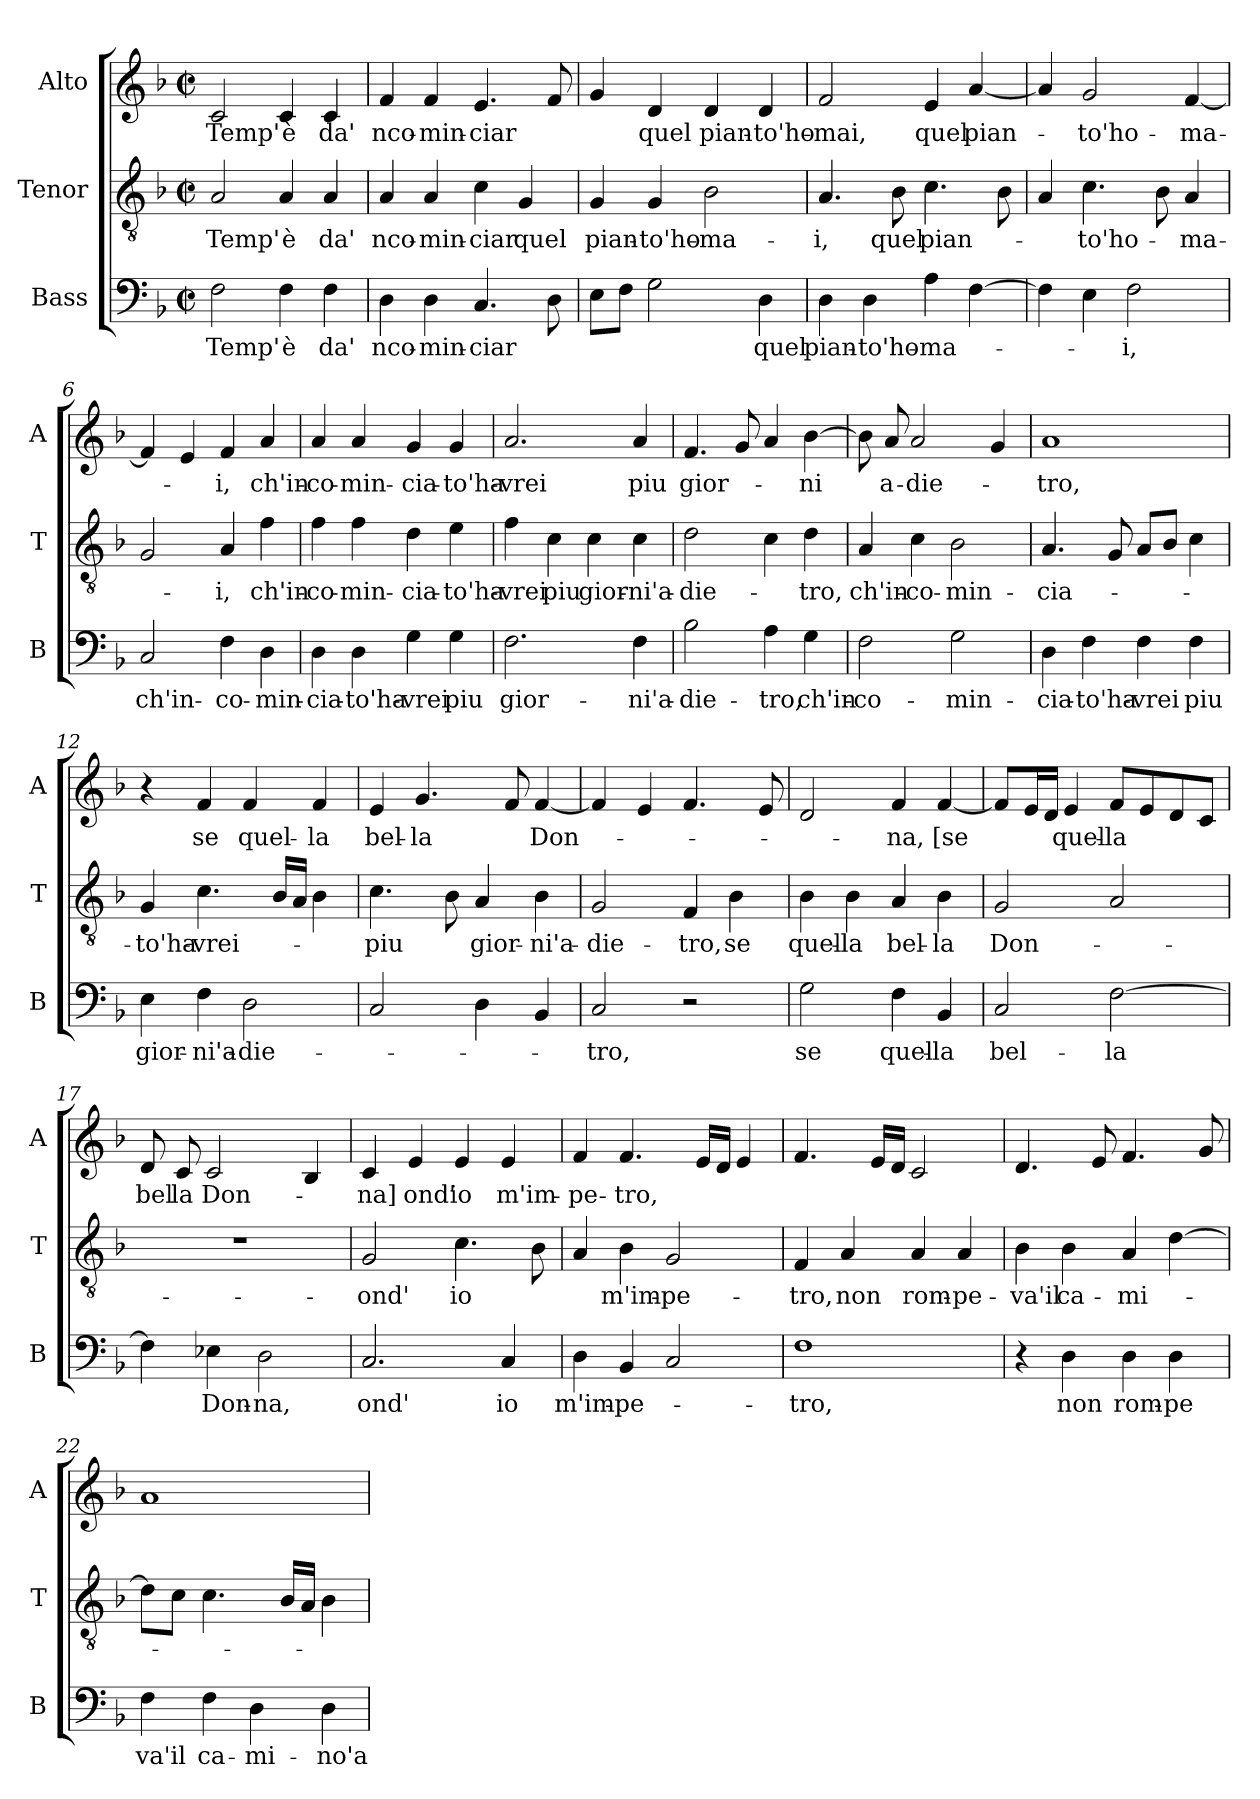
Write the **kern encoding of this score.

**kern	**text	**kern	**text	**kern	**text
*part3	*part3	*part2	*part2	*part1	*part1
*staff3	*staff3	*staff2	*staff2	*staff1	*staff1
*I"Bass	*	*I"Tenor	*	*I"Alto	*
*I'B	*	*I'T	*	*I'A	*
*clefF4	*	*clefGv2	*	*clefG2	*
*k[b-]	*	*k[b-]	*	*k[b-]	*
*F:	*	*F:	*	*F:	*
*M2/2	*	*M2/2	*	*M2/2	*
*met(c|)	*	*met(c|)	*	*met(c|)	*
=1	=1	=1	=1	=1	=1
!	!LO:LY:b	!	!LO:LY:b	!	!LO:LY:b
2F\	Temp'	2A/	Temp'	2c/	Temp'
!	!LO:LY:b	!	!LO:LY:b	!	!LO:LY:b
4F\	è	4A/	è	4c/	è
!	!LO:LY:b	!	!LO:LY:b	!	!LO:LY:b
4F\	da'	4A/	da'	4c/	da'
=2	=2	=2	=2	=2	=2
!	!LO:LY:b	!	!LO:LY:b	!	!LO:LY:b
4D\	nco-	4A/	nco-	4f/	nco-
!	!LO:LY:b	!	!LO:LY:b	!	!LO:LY:b
4D\	-min-	4A/	-min-	4f/	-min-
!	!LO:LY:b	!	!LO:LY:b	!	!LO:LY:b
4.C/	-ciar	4c\	-ciar	4.e/	-ciar
!	!	!	!LO:LY:b	!	!
.	.	4G/	quel	.	.
8D\	.	.	.	8f/	.
=3	=3	=3	=3	=3	=3
!	!	!	!LO:LY:b	!	!
8E\L	.	4G/	pian-	4g/	.
8F\J	.	.	.	.	.
!	!	!	!LO:LY:b	!	!LO:LY:b
2G\	.	4G/	-to'ho-	4d/	quel
!	!	!	!LO:LY:b	!	!LO:LY:b
.	.	2B-\	-ma-	4d/	pian-
!	!LO:LY:b	!	!	!	!LO:LY:b
4D\	quel	.	.	4d/	-to'ho-
=4	=4	=4	=4	=4	=4
!	!LO:LY:b	!	!LO:LY:b	!	!LO:LY:b
4D\	pian-	4.A/	-i,	2f/	-mai,
!	!LO:LY:b	!	!	!	!
4D\	-to'ho-	.	.	.	.
!	!	!	!LO:LY:b	!	!
.	.	8B-\	quel	.	.
!	!LO:LY:b	!	!LO:LY:b	!	!LO:LY:b
4A\	-ma-	4.c\	pian-	4e/	quel
!	!	!	!	!	!LO:LY:b
[4F\	.	.	.	[4a/	pian-
.	.	8B-\	.	.	.
!!LO:LB:g=z
=5	=5	=5	=5	=5	=5
4F\]	.	4A/	.	4a/]	.
!	!	!	!LO:LY:b	!	!LO:LY:b
4E\	.	4.c\	-to'ho-	2g/	-to'ho-
!	!LO:LY:b	!	!	!	!
2F\	-i,	.	.	.	.
.	.	8B-\	.	.	.
!	!	!	!LO:LY:b	!	!LO:LY:b
.	.	4A/	-ma-	[4f/	-ma-
=6	=6	=6	=6	=6	=6
!	!LO:LY:b	!	!	!	!
2C/	ch'in-	2G/	.	4f/]	.
.	.	.	.	4e/	.
!	!LO:LY:b	!	!LO:LY:b	!	!LO:LY:b
4F\	-co-	4A/	-i,	4f/	-i,
!	!LO:LY:b	!	!LO:LY:b	!	!LO:LY:b
4D\	-min-	4f\	ch'in-	4a/	ch'in-
=7	=7	=7	=7	=7	=7
!	!LO:LY:b	!	!LO:LY:b	!	!LO:LY:b
4D\	-cia-	4f\	-co-	4a/	-co-
!	!LO:LY:b	!	!LO:LY:b	!	!LO:LY:b
4D\	-to'ha-	4f\	-min-	4a/	-min-
!	!LO:LY:b	!	!LO:LY:b	!	!LO:LY:b
4G\	-vrei	4d\	-cia-	4g/	-cia-
!	!LO:LY:b	!	!LO:LY:b	!	!LO:LY:b
4G\	piu	4e\	-to'ha-	4g/	-to'ha-
=8	=8	=8	=8	=8	=8
!	!LO:LY:b	!	!LO:LY:b	!	!LO:LY:b
2.F\	gior-	4f\	-vrei	2.a/	-vrei
!	!	!	!LO:LY:b	!	!
.	.	4c\	piu	.	.
!	!	!	!LO:LY:b	!	!
.	.	4c\	gior-	.	.
!	!LO:LY:b	!	!LO:LY:b	!	!LO:LY:b
4F\	-ni'a-	4c\	-ni'a-	4a/	piu
=9	=9	=9	=9	=9	=9
!	!LO:LY:b	!	!LO:LY:b	!	!LO:LY:b
2B-\	-die-	2d\	-die-	4.f/	gior-
.	.	.	.	8g/	.
!	!LO:LY:b	!	!	!	!
4A\	-tro,	4c\	.	4a/	.
!	!LO:LY:b	!	!LO:LY:b	!	!LO:LY:b
4G\	ch'in-	4d\	-tro,	[4b-\	-ni
!!LO:LB:g=z
=10	=10	=10	=10	=10	=10
!	!LO:LY:b	!	!LO:LY:b	!	!
2F\	-co-	4A/	ch'in-	8b-\]	.
!	!	!	!	!	!LO:LY:b
.	.	.	.	8a/	a-
!	!	!	!LO:LY:b	!	!LO:LY:b
.	.	4c\	-co-	2a/	-die-
!	!LO:LY:b	!	!LO:LY:b	!	!
2G\	-min-	2B-\	-min-	.	.
.	.	.	.	4g/	.
=11	=11	=11	=11	=11	=11
!	!LO:LY:b	!	!LO:LY:b	!	!LO:LY:b
4D\	-cia-	4.A/	-cia-	1a	-tro,
!	!LO:LY:b	!	!	!	!
4F\	-to'ha-	.	.	.	.
.	.	8G/	.	.	.
!	!LO:LY:b	!	!	!	!
4F\	-vrei	8A/L	.	.	.
.	.	8B-/J	.	.	.
!	!LO:LY:b	!	!	!	!
4F\	piu	4c\	.	.	.
=12	=12	=12	=12	=12	=12
!	!LO:LY:b	!	!LO:LY:b	!	!
4E\	gior-	4G/	-to'ha-	4r	.
!	!LO:LY:b	!	!LO:LY:b	!	!LO:LY:b
4F\	-ni'a-	4.c\	-vrei-	4f/	se
!	!LO:LY:b	!	!	!	!LO:LY:b
2D\	-die-	.	.	4f/	quel-
.	.	16B-/LL	.	.	.
.	.	16A/JJ	.	.	.
!	!	!	!	!	!LO:LY:b
.	.	4B-\	.	4f/	-la
=13	=13	=13	=13	=13	=13
!	!	!	!LO:LY:b	!	!LO:LY:b
2C/	.	4.c\	-piu	4e/	bel-
!	!	!	!	!	!LO:LY:b
.	.	.	.	4.g/	-la
.	.	8B-\	.	.	.
!	!	!	!LO:LY:b	!	!
4D\	.	4A/	gior-	.	.
.	.	.	.	8f/	.
!	!	!	!LO:LY:b	!	!LO:LY:b
4BB-/	.	4B-\	-ni'a-	[4f/	Don-
=14	=14	=14	=14	=14	=14
!	!LO:LY:b	!	!LO:LY:b	!	!
2C/	-tro,	2G/	-die-	4f/]	.
.	.	.	.	4e/	.
!	!	!	!LO:LY:b	!	!
2r	.	4F/	-tro,	4.f/	.
!	!	!	!LO:LY:b	!	!
.	.	4B-\	se	.	.
.	.	.	.	8e/	.
!!LO:PB:g=z
=15	=15	=15	=15	=15	=15
!	!LO:LY:b	!	!LO:LY:b	!	!
2G\	se	4B-\	quel-	2d/	.
!	!	!	!LO:LY:b	!	!
.	.	4B-\	-la	.	.
!	!LO:LY:b	!	!LO:LY:b	!	!LO:LY:b
4F\	quel-	4A/	bel-	4f/	-na,
!	!LO:LY:b	!	!LO:LY:b	!	!LO:LY:b
4BB-/	-la	4B-\	-la	[4f/	[se
=16	=16	=16	=16	=16	=16
!	!LO:LY:b	!	!LO:LY:b	!	!
2C/	bel-	2G/	Don-	8f/L]	.
.	.	.	.	16e/L	.
.	.	.	.	16d/JJ	.
!	!	!	!	!	!LO:LY:b
.	.	.	.	4e/	quel-
!	!LO:LY:b	!	!	!	!LO:LY:b
[2F\	-la	2A/	.	8f/L	-la
.	.	.	.	8e/	.
.	.	.	.	8d/	.
.	.	.	.	8c/J	.
=17	=17	=17	=17	=17	=17
!	!	!	!	!	!LO:LY:b
4F\]	.	1r	.	8d/	bel
!	!	!	!	!	!LO:LY:b
.	.	.	.	8c/	la
!	!LO:LY:b	!	!	!	!LO:LY:b
4E-X\	Don-	.	.	2c/	Don-
!	!LO:LY:b	!	!	!	!
2D\	-na,	.	.	.	.
.	.	.	.	4B-/	.
=18	=18	=18	=18	=18	=18
!	!LO:LY:b	!	!LO:LY:b	!	!LO:LY:b
2.C/	ond'	2G/	ond'	4c/	-na]
!	!	!	!	!	!LO:LY:b
.	.	.	.	4e/	ond'
!	!	!	!LO:LY:b	!	!LO:LY:b
.	.	4.c\	io	4e/	io
!	!LO:LY:b	!	!	!	!LO:LY:b
4C/	io	.	.	4e/	m'im-
.	.	8B-\	.	.	.
=19	=19	=19	=19	=19	=19
!	!LO:LY:b	!	!	!	!LO:LY:b
4D\	m'im-	4A/	.	4f/	-pe-
!	!LO:LY:b	!	!LO:LY:b	!	!LO:LY:b
4BB-/	-pe-	4B-\	m'im-	4.f/	-tro,
!	!	!	!LO:LY:b	!	!
2C/	.	2G/	-pe-	.	.
.	.	.	.	16e/LL	.
.	.	.	.	16d/JJ	.
.	.	.	.	4e/	.
!!LO:LB:g=z
=20	=20	=20	=20	=20	=20
!	!LO:LY:b	!	!LO:LY:b	!	!
1F	-tro,	4F/	-tro,	4.f/	.
!	!	!	!LO:LY:b	!	!
.	.	4A/	non	.	.
.	.	.	.	16e/LL	.
.	.	.	.	16d/JJ	.
!	!	!	!LO:LY:b	!	!
.	.	4A/	rom-	2c/	.
!	!	!	!LO:LY:b	!	!
.	.	4A/	-pe-	.	.
=21	=21	=21	=21	=21	=21
!	!	!	!LO:LY:b	!	!
4r	.	4B-\	-va'il	4.d/	.
!	!LO:LY:b	!	!LO:LY:b	!	!
4D\	non	4B-\	ca-	.	.
.	.	.	.	8e/	.
!	!LO:LY:b	!	!LO:LY:b	!	!
4D\	rom-	4A/	-mi-	4.f/	.
!	!LO:LY:b	!	!	!	!
4D\	-pe	[4d\	.	.	.
.	.	.	.	8g/	.
=22	=22	=22	=22	=22	=22
!	!LO:LY:b	!	!	!	!
4F\	va'il	8d\L]	.	1a	.
.	.	8c\J	.	.	.
!	!LO:LY:b	!	!	!	!
4F\	ca-	4.c\	.	.	.
!	!LO:LY:b	!	!	!	!
4D\	-mi-	.	.	.	.
.	.	16B-/LL	.	.	.
.	.	16A/JJ	.	.	.
!	!LO:LY:b	!	!	!	!
4D\	-no'a	4B-\	.	.	.
=	=	=	=	=	=
*-	*-	*-	*-	*-	*-
